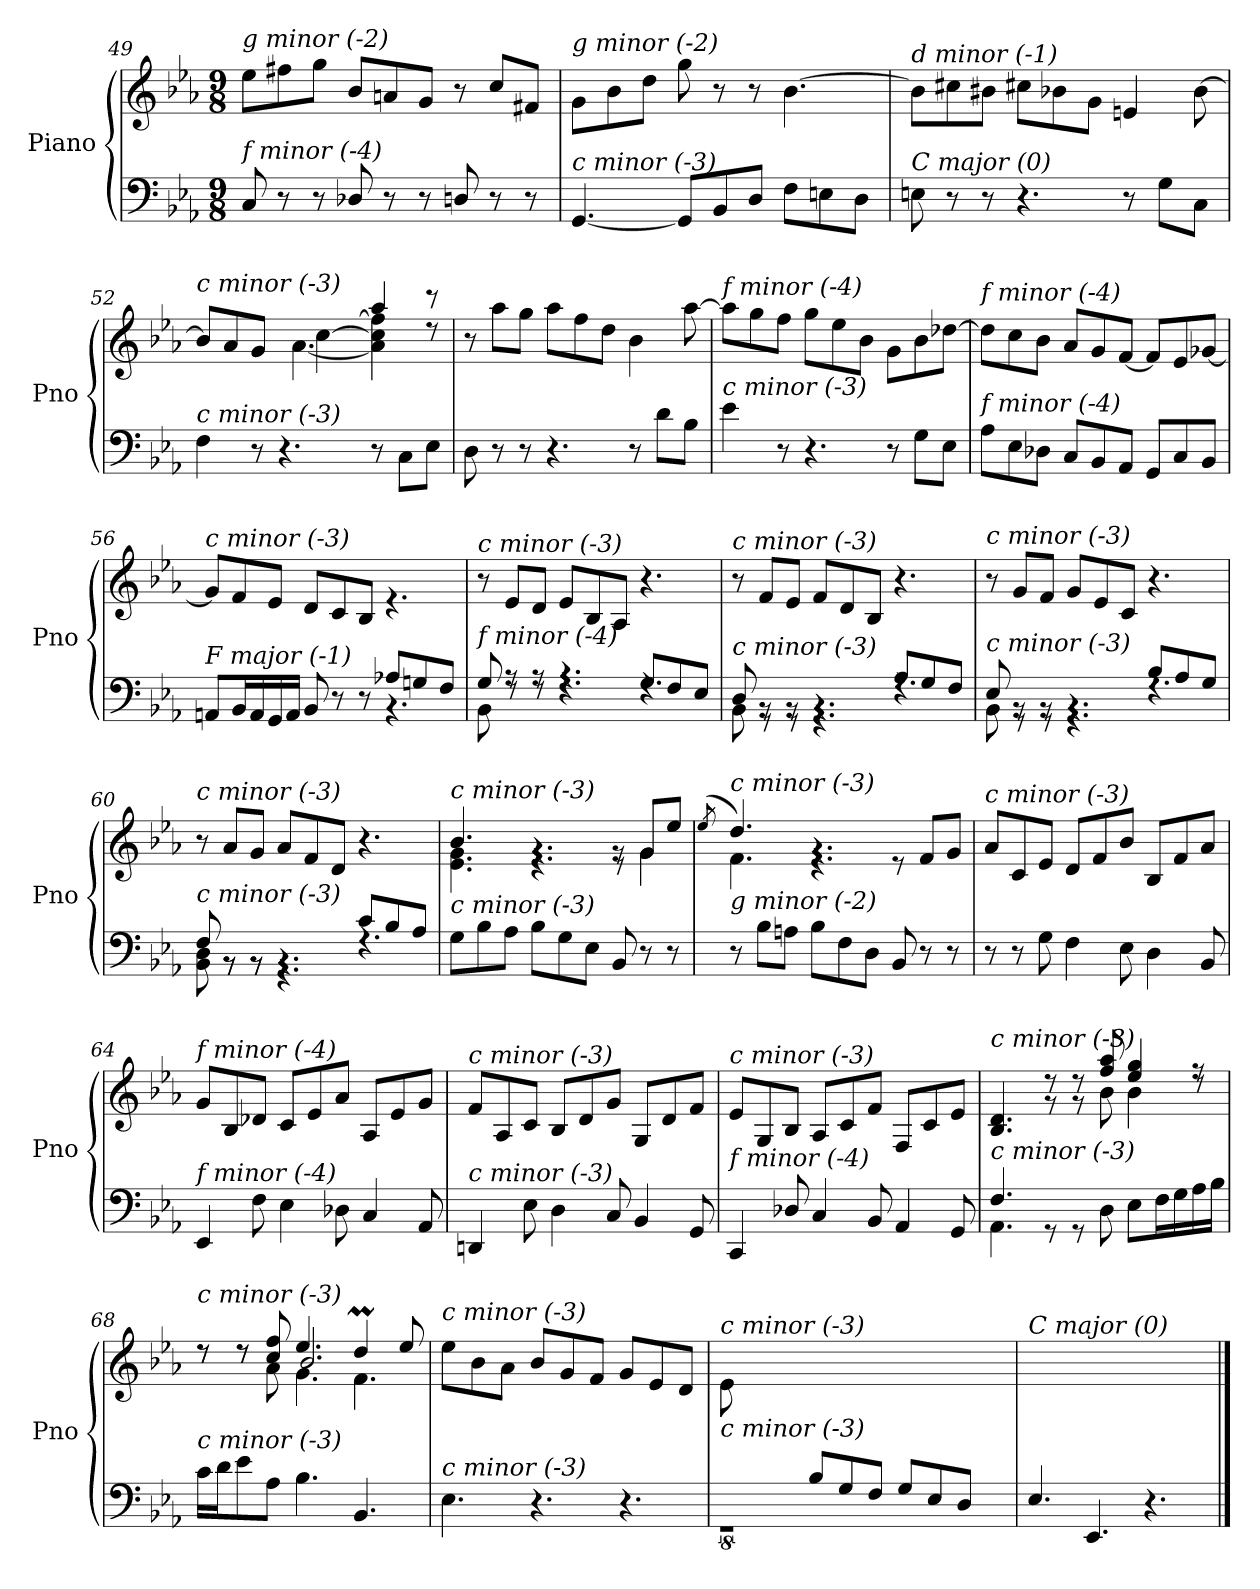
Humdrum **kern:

**kern	**kern
*part1	*part1
*staff2	*staff1
*I"Piano	*
*I'Pno	*
!!LO:PB:g=z
*clefF4	*clefG2
*k[b-e-a-]	*k[b-e-a-]
*M9/8	*M9/8
=49	=49
!	!LO:TX:i:t=g minor (-2)
!LO:TX:i:t=f minor (-4)	!
8C/	8ee-\L
8r	8ff#X\
8r	8gg\J
8D-Xi/	8b-/L
8r	8an/
8r	8g/J
8D/	8r
8r	8cc/L
8r	8f#X/J
=50	=50
!	!LO:TX:i:t=g minor (-2)
!LO:TX:i:t=c minor (-3)	!
[4.GG/	8g\L
.	8b-\
.	8dd\J
8GG/L]	8gg\
8BB-/	8r
8D/J	8r
8F\L	[4.b-\
8En\	.
8D\J	.
=51	=51
!	!LO:TX:i:t=d minor (-1)
!LO:TX:i:t=C major (0)	!
8En\	8b-\L]
8r	8cc#Xi\
8r	8b#Xj\J
4.r	8cc#Xi\L
.	8b-\
.	8g\J
8r	4en/
8G\L	.
8C\J	[8b-\
=52	=52
*^	*^
*	*^	*	*^
!	!	!	!LO:TX:i:t=c minor (-3)	!	!
!LO:TX:i:t=c minor (-3)	!	!	!	!	!
4.ryy	2ryy	4F\	8b-/L]	4.ryy	2ryy
.	.	.	8a-/	.	.
.	.	8r	8g/J	.	.
2.ryy	.	4.r	8a-/Lyy	[4.a-\	.
.	4ryy	.	8cc/	.	[4cc\
.	.	.	[8ff/J	.	.
.	4.ryy	8r	4aa-/	4a-\] 4cc\] 4ff\]	4.ryy
.	.	8C\L	.	.	.
.	.	8E-\J	8r	8rdd	.
*	*	*	*	*v	*v
=53	=53	=53	=53	=53
!	!	!	!LO:TX:i:t=c minor (-3)	!
!LO:TX:i:t=c minor (-3)	!	!	!	!
*v	*v	*v	*	*
*	*v	*v
8D\	8r
8r	8aa-\L
8r	8gg\J
4.r	8aa-\L
.	8ff\
.	8dd\J
8r	4b-\
8d\L	.
8B-\J	[8aa-\
!!LO:LB:g=z
=54	=54
!	!LO:TX:i:t=f minor (-4)
!LO:TX:i:t=c minor (-3)	!
4e-\	8aa-\L]
.	8gg\
8r	8ff\J
4.r	8gg\L
.	8ee-\
.	8b-\J
8r	8g\L
8G\L	8b-\
8E-\J	[8dd-X\J
=55	=55
!	!LO:TX:i:t=f minor (-4)
!LO:TX:i:t=f minor (-4)	!
8A-\L	8dd-\L]
8E-\	8cc\
8D-X\J	8b-\J
8C/L	8a-/L
8BB-/	8g/
8AA-/J	[8f/J
8GG/L	8f/L]
8C/	8e-/
8BB-/J	[8g-X/J
=56	=56
*^	*^
*	*^	*	*
!	!	!	!LO:TX:i:t=c minor (-3)	!
!LO:TX:i:t=F major (-1)	!	!	!	!
2.ryy	2.ryy	8AAn/L	8g-/L]	2.ryy
.	.	16BB-/L	8f/	.
.	.	16AA/	.	.
.	.	16GG/	8e-/J	.
.	.	16AA/JJ	.	.
.	.	8BB-/	8d/L	.
.	.	8r	8c/	.
.	.	8r	8B-/J	.
8A-X/L	4.ryy	4.rBB	4.ryy	4.re
8Gn/	.	.	.	.
8F/J	.	.	.	.
*	*v	*v	*	*
*	*	*v	*v
=57	=57	=57
!	!	!LO:TX:i:t=c minor (-3)
!LO:TX:i:t=f minor (-4)	!	!
8G/	8BB-\	8r
8r	8rF	8e-/L
8r	8rF	8d/J
4.r	4.rF	8e-/L
.	.	8B-/
.	.	8A-/J
8G/L	4.rF	4.r
8F/	.	.
8E-/J	.	.
!!LO:LB:g=z
=58	=58	=58
!	!	!LO:TX:i:t=c minor (-3)
!LO:TX:i:t=c minor (-3)	!	!
8D/	8BB-\	8r
8rGG	8rBB	8f/L
8rGG	8rBB	8e-/J
4.rGG	4.rBB	8f/L
.	.	8d/
.	.	8B-/J
8A-/L	4.rF	4.r
8G/	.	.
8F/J	.	.
=59	=59	=59
!	!	!LO:TX:i:t=c minor (-3)
!LO:TX:i:t=c minor (-3)	!	!
8E-/	8BB-\	8r
8rBB	8r	8g/L
8rBB	8r	8f/J
4.rBB	4.r	8g/L
.	.	8e-/
.	.	8c/J
8B-/L	4.rF	4.r
8A-/	.	.
8G/J	.	.
=60	=60	=60
!	!	!LO:TX:i:t=c minor (-3)
!LO:TX:i:t=c minor (-3)	!	!
8F/	8BB-\ 8D\	8r
8rBB	8r	8a-/L
8rBB	8r	8g/J
4.rBB	4.r	8a-/L
.	.	8f/
.	.	8d/J
8c/L	4.rF	4.r
8B-/	.	.
8A-/J	.	.
*v	*v	*
=61	=61
*	*^
!	!LO:TX:i:t=c minor (-3)	!
!LO:TX:i:t=c minor (-3)	!	!
8G\L	4.b-/	4.e-\ 4.g\
8B-\	.	.
8A-\J	.	.
8B-\L	4.rg	4.r
8G\	.	.
8E-\J	.	.
8BB-/	8rg	8r
8r	8g/L	4g\
8r	8ee-/J	.
*	*v	*v
=62	=62
.	(8qee-/
*^	*^
*	*^	*	*^
!	!	!	!LO:TX:i:t=c minor (-3)	!	!
!LO:TX:i:t=g minor (-2)	!	!	!	!	!
2.ryy	4.ryy	8r	4.dd/)	4.f\	8ee-!yy
.	.	8B-\L	.	.	4dd!yy
.	.	8An\J	.	.	.
.	2.ryy	8B-\L	4.rg	4.r	2.ryy
.	.	8F\	.	.	.
.	.	8D\J	.	.	.
4.ryy	.	8BB-/	8re	4.ryy	.
.	.	8r	8f/L	.	.
.	.	8r	8g/J	.	.
*	*	*	*v	*v	*v
!!LO:LB:g=z
=63	=63	=63	=63
!	!	!	!LO:TX:i:t=c minor (-3)
!LO:TX:i:t=g minor (-2)	!	!	!
*v	*v	*v	*
8r	8a-/L
8r	8c/
8G\	8e-/J
4F\	8d/L
.	8f/
8E-\	8b-/J
4D\	8B-/L
.	8f/
8BB-/	8a-/J
=64	=64
!	!LO:TX:i:t=f minor (-4)
!LO:TX:i:t=f minor (-4)	!
4EE-/	8g/L
.	8B-/
8F\	8d-X/J
4E-\	8c/L
.	8e-/
8D-X\	8a-/J
4C/	8A-/L
.	8e-/
8AA-/	8g/J
=65	=65
!	!LO:TX:i:t=c minor (-3)
!LO:TX:i:t=c minor (-3)	!
4DDn/	8f/L
.	8A-/
8E-\	8c/J
4D\	8B-/L
.	8d/
8C/	8g/J
4BB-/	8G/L
.	8d/
8GG/	8f/J
=66	=66
!	!LO:TX:i:t=c minor (-3)
!LO:TX:i:t=f minor (-4)	!
4CC/	8e-/L
.	8G/
8D-X/	8B-/J
4C/	8A-/L
.	8c/
8BB-/	8f/J
4AA-/	8F/L
.	8c/
8GG/	8e-/J
!!LO:LB:g=z
=67	=67
*^	*^
*	*^	*	*^
!	!	!	!LO:TX:i:t=c minor (-3)	!	!
!LO:TX:i:t=c minor (-3)	!	!	!	!	!
4.ryy	4.F/	4.AA-\	4.B-/ 4.d/	4.ryy	4.ryy
2.ryy	8rGG	2.ryy	8rg	8rdd	2.ryy
.	8rGG	.	8rg	8rdd	.
.	8D\	.	8ff/ 8aa-/	8b-\	.
.	8E-\L	.	4ee-/ 4gg/	4b-\	.
.	16F\L	.	.	.	.
.	16G\	.	.	.	.
.	16A-\	.	8r	8rdd	.
.	16B-\JJ	.	.	.	.
*	*v	*v	*	*	*
=68	=68	=68	=68	=68
!	!	!LO:TX:i:t=c minor (-3)	!	!
!LO:TX:i:t=c minor (-3)	!	!	!	!
4.ryy	16c\LL	8r	8rdd	4.ryy
.	16d\J	.	.	.
.	8e-\	8r	8rdd	.
.	8A-\J	8cc/ 8ff/	8a-\	.
2.ryy	4.B-\	4.ee-/	4.g\	2.b-/
.	4.BB-/	4ddm/	4.f\	.
.	.	8ee-/	.	.
*v	*v	*	*	*
*	*v	*v	*v
=69	=69
!	!LO:TX:i:t=c minor (-3)
!LO:TX:i:t=c minor (-3)	!
4.E-\	8ee-\L
.	8b-\
.	8a-\J
4.r	8b-/L
.	8g/
.	8f/J
4.r	8g/L
.	8e-/
.	8d/J
=70	=70
*^	*
!	!	!LO:TX:i:t=c minor (-3)
!LO:TX:i:t=c minor (-3)	!	!
8ryy	8%9rGG	8e-\L
8B-/	.	1ryy
8A-/J	.	.
8B-/L	.	.
8G/	.	.
8F/J	.	.
8G/L	.	.
8E-/	.	.
8D/J	.	.
8ryy	8ryy	8ryy
=71	=71	=71
!	!	!LO:TX:i:t=C major (0)
!LO:TX:i:t=c minor (-3)	!	!
*v	*v	*
4.E-/	1ryy
4.EE-/	.
4.r	.
.	8ryy
==	==
*-	*-
